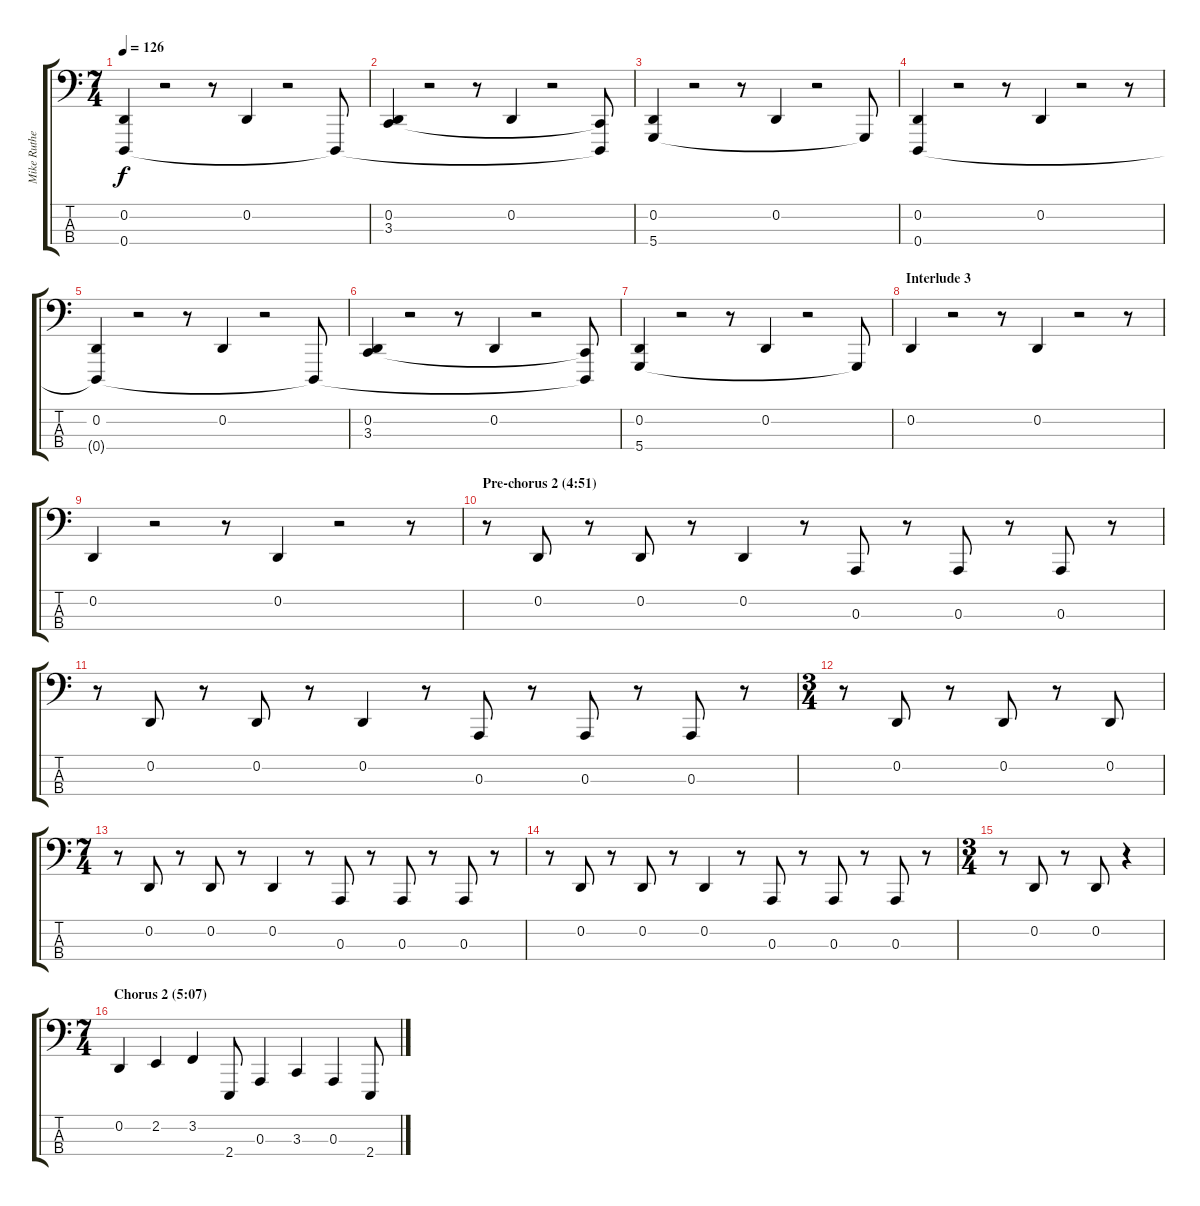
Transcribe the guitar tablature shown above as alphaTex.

\track ("Mike Rutherford (bass pedal)" "Mike Ruthe") {instrument lead2sawtooth}
\staff {score tabs}
\tuning (G2 D2 A1 D1) {hide}
\ts (7 4)
\tempo 126
\clef f4
\ks c
(0.2 0.4{t}).4{dy f} r.2 r.8 0.2.4 r.2 0.4{t}.8 |
(0.2 3.3).4 r.2 r.8 0.2.4 r.2 (3.3{t} 0.4{t}).8 |
(0.2 5.4).4 r.2 r.8 0.2.4 r.2 5.4{t}.8 |
(0.2 0.4).4 r.2 r.8 0.2.4 r.2 r.8 |
(0.2 0.4{t}).4 r.2 r.8 0.2.4 r.2 0.4{t}.8 |
(0.2 3.3).4 r.2 r.8 0.2.4 r.2 (3.3{t} 0.4{t}).8 |
(0.2 5.4).4 r.2 r.8 0.2.4 r.2 5.4{t}.8 |
\section ("" "Interlude 3")
0.2.4{volume 13} r.2 r.8 0.2.4 r.2 r.8 |
0.2.4 r.2 r.8 0.2.4 r.2 r.8 |
\section ("" "Pre-chorus 2 (4:51)")
r.8 0.2.8 r.8 0.2.8 r.8 0.2.4 r.8 0.3.8 r.8 0.3.8 r.8 0.3.8 r.8 |
r.8 0.2.8 r.8 0.2.8 r.8 0.2.4 r.8 0.3.8 r.8 0.3.8 r.8 0.3.8 r.8 |
\ts (3 4)
r.8 0.2.8 r.8 0.2.8 r.8 0.2.8 |
\ts (7 4)
r.8 0.2.8 r.8 0.2.8 r.8 0.2.4 r.8 0.3.8 r.8 0.3.8 r.8 0.3.8 r.8 |
r.8 0.2.8 r.8 0.2.8 r.8 0.2.4 r.8 0.3.8 r.8 0.3.8 r.8 0.3.8 r.8 |
\ts (3 4)
r.8 0.2.8 r.8 0.2.8 r.4 |
\ts (7 4)
\section ("" "Chorus 2 (5:07)")
0.2.4 2.2.4 3.2.4 2.4.8 0.3.4 3.3.4 0.3.4 2.4.8
